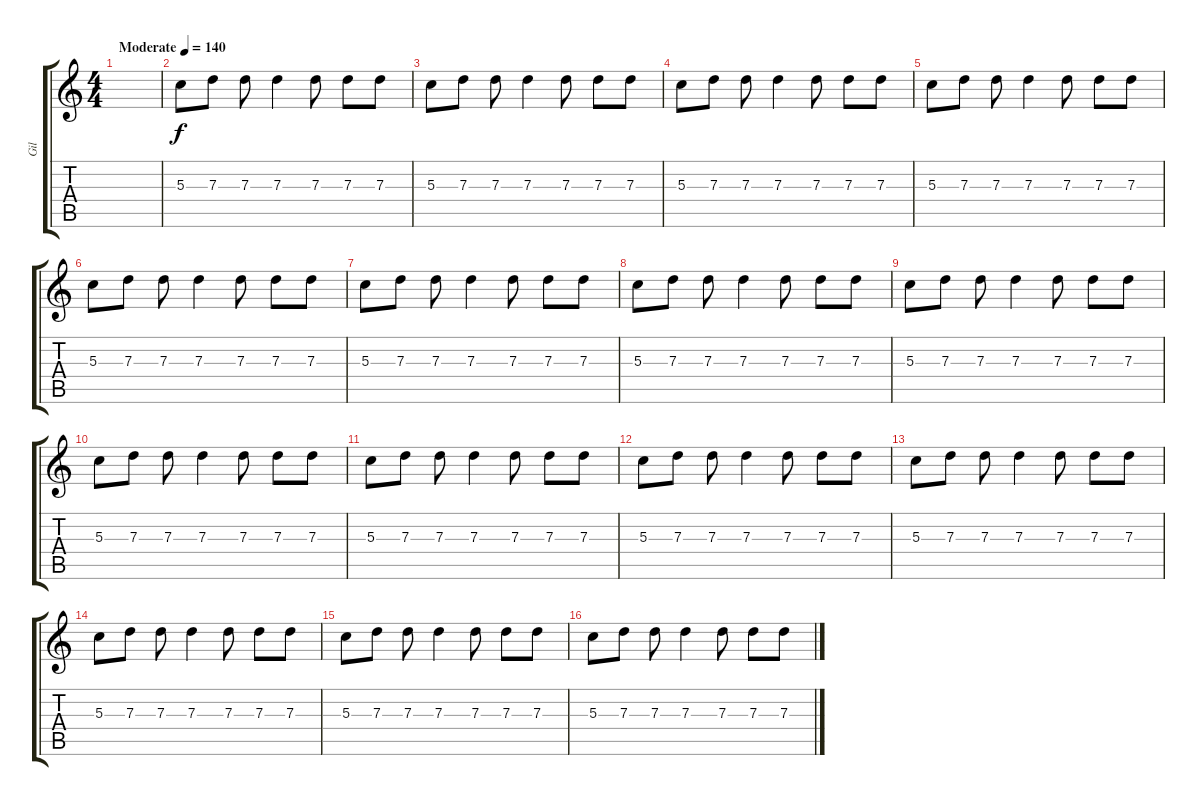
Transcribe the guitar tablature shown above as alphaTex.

\track ("Gil" "Gil") {instrument distortionguitar}
\staff {score tabs}
\tuning (E4 C4 G3 D3 A2 E2) {hide}
\ts (4 4)
\tempo (140 "Moderate")
\clef g2
\ks c
|
5.3.8 7.3.8 7.3.8 7.3.4 7.3.8 7.3.8 7.3.8 |
5.3.8 7.3.8 7.3.8 7.3.4 7.3.8 7.3.8 7.3.8 |
5.3.8 7.3.8 7.3.8 7.3.4 7.3.8 7.3.8 7.3.8 |
5.3.8 7.3.8 7.3.8 7.3.4 7.3.8 7.3.8 7.3.8 |
5.3.8 7.3.8 7.3.8 7.3.4 7.3.8 7.3.8 7.3.8 |
5.3.8 7.3.8 7.3.8 7.3.4 7.3.8 7.3.8 7.3.8 |
5.3.8 7.3.8 7.3.8 7.3.4 7.3.8 7.3.8 7.3.8 |
5.3.8 7.3.8 7.3.8 7.3.4 7.3.8 7.3.8 7.3.8 |
5.3.8 7.3.8 7.3.8 7.3.4 7.3.8 7.3.8 7.3.8 |
5.3.8 7.3.8 7.3.8 7.3.4 7.3.8 7.3.8 7.3.8 |
5.3.8 7.3.8 7.3.8 7.3.4 7.3.8 7.3.8 7.3.8 |
5.3.8 7.3.8 7.3.8 7.3.4 7.3.8 7.3.8 7.3.8 |
5.3.8 7.3.8 7.3.8 7.3.4 7.3.8 7.3.8 7.3.8 |
5.3.8 7.3.8 7.3.8 7.3.4 7.3.8 7.3.8 7.3.8 |
5.3.8 7.3.8 7.3.8 7.3.4 7.3.8 7.3.8 7.3.8
